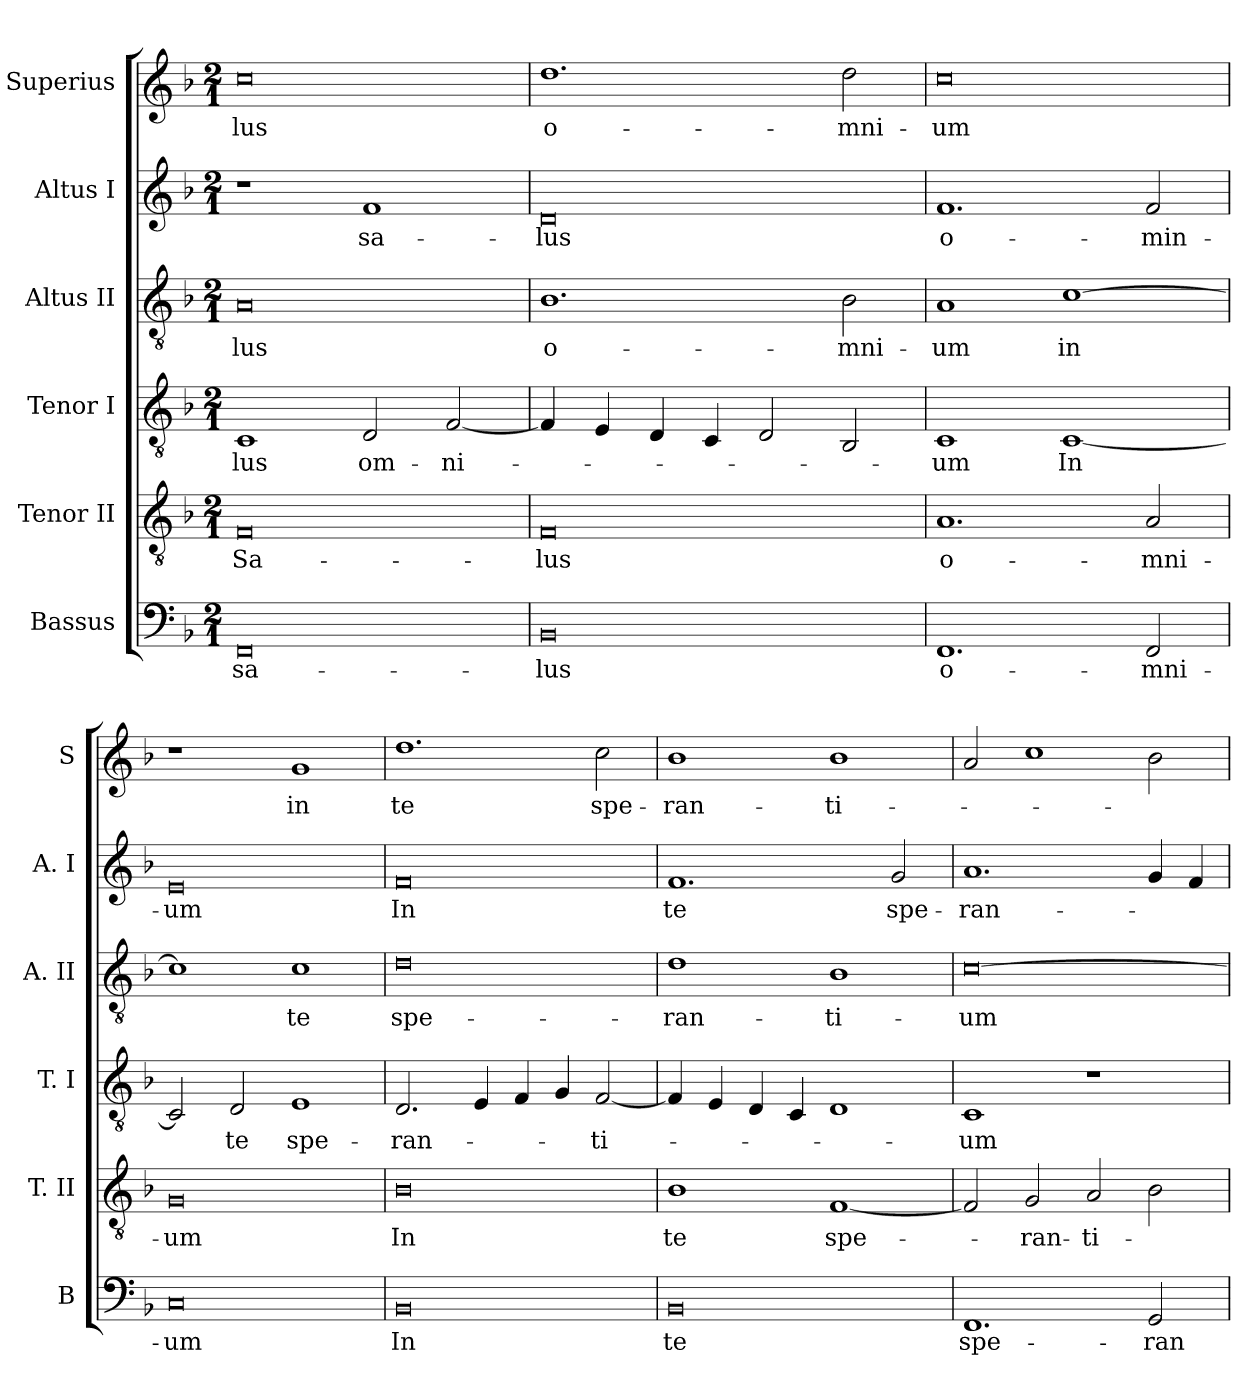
**kern	**text	**kern	**text	**kern	**text	**kern	**text	**kern	**text	**kern	**text
*part6	*part6	*part5	*part5	*part4	*part4	*part3	*part3	*part2	*part2	*part1	*part1
*staff6	*staff6	*staff5	*staff5	*staff4	*staff4	*staff3	*staff3	*staff2	*staff2	*staff1	*staff1
*I"Bassus	*	*I"Tenor II	*	*I"Tenor I	*	*I"Altus II	*	*I"Altus I	*	*I"Superius	*
*I'B	*	*I'T. II	*	*I'T. I	*	*I'A. II	*	*I'A. I	*	*I'S	*
*clefF4	*	*clefGv2	*	*clefGv2	*	*clefGv2	*	*clefG2	*	*clefG2	*
*k[b-]	*	*k[b-]	*	*k[b-]	*	*k[b-]	*	*k[b-]	*	*k[b-]	*
*F:	*	*F:	*	*F:	*	*F:	*	*F:	*	*F:	*
*M2/1	*	*M2/1	*	*M2/1	*	*M2/1	*	*M2/1	*	*M2/1	*
=	=	=	=	=	=	=	=	=	=	=	=
0FF	sa-	0F	Sa-	1C	lus	0A	lus	1r	.	0cc	lus
.	.	.	.	2D	om-	.	.	1f	sa-	.	.
.	.	.	.	[2F	ni-	.	.	.	.	.	.
=	=	=	=	=	=	=	=	=	=	=	=
0BB-	lus	0F	lus	4F]	.	1.B-	o-	0d	lus	1.dd	o-
.	.	.	.	4E	.	.	.	.	.	.	.
.	.	.	.	4D	.	.	.	.	.	.	.
.	.	.	.	4C	.	.	.	.	.	.	.
.	.	.	.	2D	.	.	.	.	.	.	.
.	.	.	.	2BB-	.	2B-	mni-	.	.	2dd	mni-
=	=	=	=	=	=	=	=	=	=	=	=
1.FF	o-	1.A	o-	1C	um	1A	um	1.f	o-	0cc	um
.	.	.	.	[1C	In	[1c	in	.	.	.	.
2FF	mni-	2A	mni-	.	.	.	.	2f	min-	.	.
=	=	=	=	=	=	=	=	=	=	=	=
0C	um	0G	um	2C]	.	1c]	.	0e	um	1r	.
.	.	.	.	2D	te	.	.	.	.	.	.
.	.	.	.	1E	spe-	1c	te	.	.	1g	in
=	=	=	=	=	=	=	=	=	=	=	=
0BB-	In	0B-	In	2.D	ran-	0d	spe-	0f	In	1.dd	te
.	.	.	.	4E	.	.	.	.	.	.	.
.	.	.	.	4F	.	.	.	.	.	.	.
.	.	.	.	4G	.	.	.	.	.	.	.
.	.	.	.	[2F	ti-	.	.	.	.	2cc	spe-
=	=	=	=	=	=	=	=	=	=	=	=
0BB-	te	1B-	te	4F]	.	1d	ran-	1.f	te	1b-	ran-
.	.	.	.	4E	.	.	.	.	.	.	.
.	.	.	.	4D	.	.	.	.	.	.	.
.	.	.	.	4C	.	.	.	.	.	.	.
.	.	[1F	spe-	1D	.	1B-	ti-	.	.	1b-	ti-
.	.	.	.	.	.	.	.	2g	spe-	.	.
=	=	=	=	=	=	=	=	=	=	=	=
1.FF	spe-	2F]	.	1C	um	[0c	um	1.a	ran-	2a	.
.	.	2G	ran-	.	.	.	.	.	.	1cc	.
.	.	2A	ti-	1r	.	.	.	.	.	.	.
2GG	ran-	2B-	.	.	.	.	.	4g	.	2b-	.
.	.	.	.	.	.	.	.	4f	.	.	.
=	=	=	=	=	=	=	=	=	=	=	=
*-	*-	*-	*-	*-	*-	*-	*-	*-	*-	*-	*-
